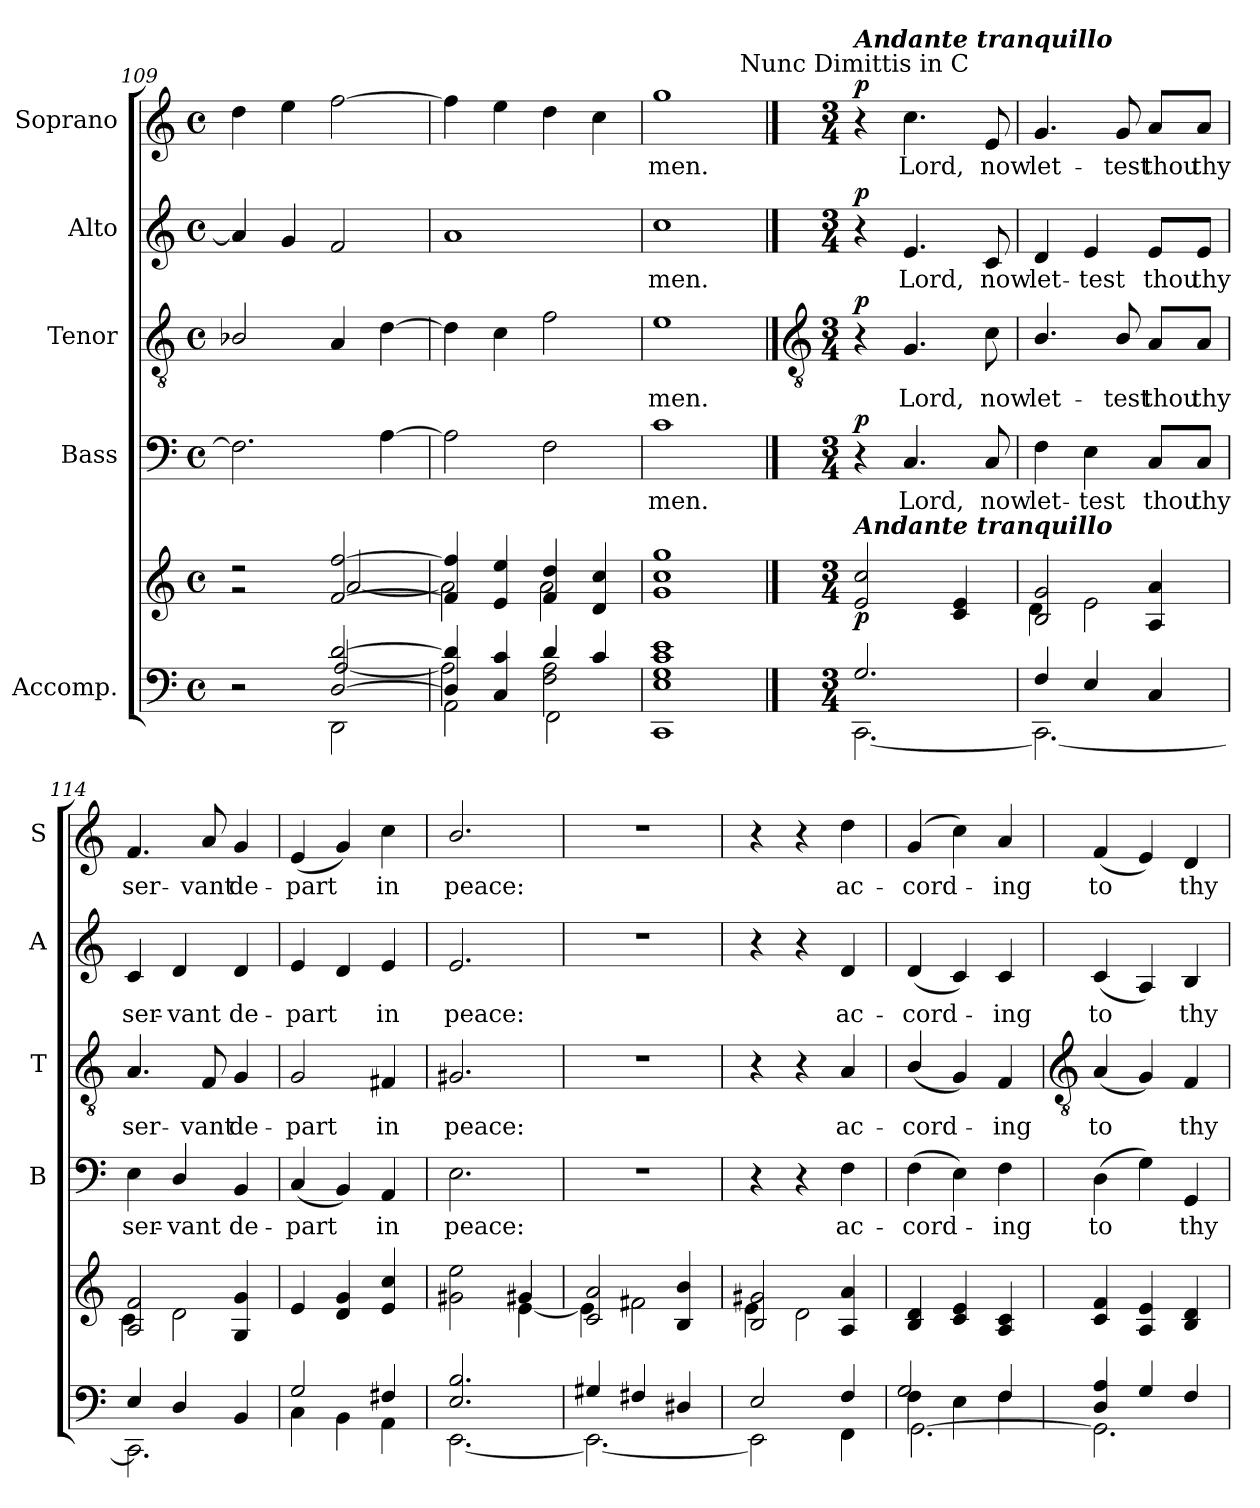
**kern	**kern	**dynam	**kern	**text	**dynam	**kern	**text	**dynam	**kern	**text	**dynam	**kern	**text	**dynam
*part5	*part5	*part5	*part4	*part4	*part4	*part3	*part3	*part3	*part2	*part2	*part2	*part1	*part1	*part1
*staff6	*staff5	*staff5/6	*staff4	*staff4	*staff4	*staff3	*staff3	*staff3	*staff2	*staff2	*staff2	*staff1	*staff1	*staff1
*I"Accomp.	*	*	*I"Bass	*	*	*I"Tenor	*	*	*I"Alto	*	*	*I"Soprano	*	*
*	*	*	*I'B	*	*	*I'T	*	*	*I'A	*	*	*I'S	*	*
*clefF4	*clefG2	*	*clefF4	*	*	*clefGv2	*	*	*clefG2	*	*	*clefG2	*	*
*k[]	*k[]	*	*k[]	*	*	*k[]	*	*	*k[]	*	*	*k[]	*	*
*C:	*C:	*	*C:	*	*	*C:	*	*	*C:	*	*	*C:	*	*
*M4/4	*M4/4	*	*M4/4	*	*	*M4/4	*	*	*M4/4	*	*	*M4/4	*	*
*met(c)	*met(c)	*	*met(c)	*	*	*met(c)	*	*	*met(c)	*	*	*met(c)	*	*
=109	=109	=109	=109	=109	=109	=109	=109	=109	=109	=109	=109	=109	=109	=109
*^	*^	*	*	*	*	*	*	*	*	*	*	*	*	*
*	*^	*	*	*	*	*	*	*	*	*	*	*	*	*	*	*
2r	2r	2r	2r	2r	.	2.F]	.	.	2B-X/	.	.	4a]	.	.	4dd	.	.
.	.	.	.	.	.	.	.	.	.	.	.	4g	.	.	4ee	.	.
[2D/ [2d/	[2A/	2DD\	[2f/ [2ff/	[2a/	.	.	.	.	4A	.	.	2f	.	.	[2ff	.	.
.	.	.	.	.	.	[4A	.	.	[4d	.	.	.	.	.	.	.	.
=110	=110	=110	=110	=110	=110	=110	=110	=110	=110	=110	=110	=110	=110	=110	=110	=110	=110
4D/] 4d/]	2A\]	2AA\	4f/] 4ff/]	2a\]	.	2A]	.	.	4d]	.	.	1a	.	.	4ff]	.	.
4C/ 4c/	.	.	4e/ 4ee/	.	.	.	.	.	4c	.	.	.	.	.	4ee	.	.
4d/	2F\ 2A\	2FF\	4f/ 4dd/	2a\	.	2F	.	.	2f	.	.	.	.	.	4dd	.	.
4c/	.	.	4d/ 4cc/	.	.	.	.	.	.	.	.	.	.	.	4cc	.	.
=111	=111	=111	=111	=111	=111	=111	=111	=111	=111	=111	=111	=111	=111	=111	=111	=111	=111
!	!	!	!	!	!	!	!LO:LY:b	!	!	!LO:LY:b	!	!	!LO:LY:b	!	!	!LO:LY:b	!
1c/ 1e/	1ryy	1CC\ 1E\ 1G\	1cc/ 1gg/	1g\	.	1c	men.	.	1e	men.	.	1cc	men.	.	1gg	men.	.
!!LO:LB:g=z
==112	==112	==112	==112	==112	==112	==112	==112	==112	==112	==112	==112	==112	==112	==112	==112	==112	==112
*	*	*	*	*	*	*	*	*	*clefGv2	*	*	*	*	*	*	*	*
*M3/4	*	*	*M3/4	*	*	*M3/4	*	*	*M3/4	*	*	*M3/4	*	*	*M3/4	*	*
!	!	!	!	!	!	!	!	!	!	!	!	!	!	!	!LO:TX:a:cj:t=Nunc Dimittis in C	!	!
!	!	!	!	!	!	!	!	!	!	!	!	!	!	!	!LO:TX:a:Bi:t=Andante tranquillo	!	!
!	!	!	!LO:TX:a:Bi:t=Andante tranquillo	!	!	!	!	!	!	!	!	!	!	!	!	!	!
!	!	!LO:N:vis=1	!	!LO:N:vis=1	!LO:DY:b	!	!	!LO:DY:b	!	!	!LO:DY:b	!	!	!LO:DY:b	!	!	!LO:DY:b
2.G/	[2.CC\	2.ryy	2e/ 2cc/	2.ryy	p	4r	.	p	4r	.	p	4r	.	p	4r	.	p
!	!	!	!	!	!	!	!LO:LY:b	!	!	!LO:LY:b	!	!	!LO:LY:b	!	!	!LO:LY:b	!
.	.	.	.	.	.	4.C	Lord,	.	4.G	Lord,	.	4.e	Lord,	.	4.cc	Lord,	.
.	.	.	4c/ 4e/	.	.	.	.	.	.	.	.	.	.	.	.	.	.
!	!	!	!	!	!	!	!LO:LY:b	!	!	!LO:LY:b	!	!	!LO:LY:b	!	!	!LO:LY:b	!
.	.	.	.	.	.	8C	now	.	8c	now	.	8c	now	.	8e	now	.
=113	=113	=113	=113	=113	=113	=113	=113	=113	=113	=113	=113	=113	=113	=113	=113	=113	=113
!	!	!LO:N:vis=1	!	!	!	!	!LO:LY:b	!	!	!LO:LY:b	!	!	!LO:LY:b	!	!	!LO:LY:b	!
4F/	2.CC\_	2.ryy	2B/ 2g/	4d\	.	4F	let-	.	4.B/	let-	.	4d	let-	.	4.g	let-	.
!	!	!	!	!	!	!	!LO:LY:b	!	!	!	!	!	!LO:LY:b	!	!	!	!
4E/	.	.	.	2e\	.	4E	-test	.	.	.	.	4e	-test	.	.	.	.
!	!	!	!	!	!	!	!	!	!	!LO:LY:b	!	!	!	!	!	!LO:LY:b	!
.	.	.	.	.	.	.	.	.	8B/	-test	.	.	.	.	8g	-test	.
!	!	!	!	!	!	!	!LO:LY:b	!	!	!LO:LY:b	!	!	!LO:LY:b	!	!	!LO:LY:b	!
4C/	.	.	4A/ 4a/	.	.	8C/L	thou	.	8A/L	thou	.	8e/L	thou	.	8a/L	thou	.
!	!	!	!	!	!	!	!LO:LY:b	!	!	!LO:LY:b	!	!	!LO:LY:b	!	!	!LO:LY:b	!
.	.	.	.	.	.	8C/J	thy	.	8A/J	thy	.	8e/J	thy	.	8a/J	thy	.
=114	=114	=114	=114	=114	=114	=114	=114	=114	=114	=114	=114	=114	=114	=114	=114	=114	=114
!	!	!LO:N:vis=1	!	!	!	!	!LO:LY:b	!	!	!LO:LY:b	!	!	!LO:LY:b	!	!	!LO:LY:b	!
4E/	2.CC\]	2.ryy	2A/ 2f/	4c\	.	4E	ser-	.	4.A	ser-	.	4c	ser-	.	4.f	ser-	.
!	!	!	!	!	!	!	!LO:LY:b	!	!	!	!	!	!LO:LY:b	!	!	!	!
4D/	.	.	.	2d\	.	4D/	-vant	.	.	.	.	4d	-vant	.	.	.	.
!	!	!	!	!	!	!	!	!	!	!LO:LY:b	!	!	!	!	!	!LO:LY:b	!
.	.	.	.	.	.	.	.	.	8F	-vant	.	.	.	.	8a	-vant	.
!	!	!	!	!	!	!	!LO:LY:b	!	!	!LO:LY:b	!	!	!LO:LY:b	!	!	!LO:LY:b	!
4BB/	.	.	4G/ 4g/	.	.	4BB	de-	.	4G	de-	.	4d	de-	.	4g	de-	.
=115	=115	=115	=115	=115	=115	=115	=115	=115	=115	=115	=115	=115	=115	=115	=115	=115	=115
!	!	!LO:N:vis=1	!	!LO:N:vis=1	!	!	!LO:LY:b	!	!	!LO:LY:b	!	!	!LO:LY:b	!	!	!LO:LY:b	!
2G/	4C\	2.ryy	4e/	2.ryy	.	(<4C	-part	.	2G	-part	.	4e	-part	.	(<4e	-part	.
.	4BB\	.	4d/ 4g/	.	.	4BB)	.	.	.	.	.	4d	.	.	4g)	.	.
!	!	!	!	!	!	!	!LO:LY:b	!	!	!LO:LY:b	!	!	!LO:LY:b	!	!	!LO:LY:b	!
4F#X/	4AA\	.	4e/ 4cc/	.	.	4AA	in	.	4F#X	in	.	4e	in	.	4cc	in	.
=116	=116	=116	=116	=116	=116	=116	=116	=116	=116	=116	=116	=116	=116	=116	=116	=116	=116
!	!	!LO:N:vis=1	!	!	!	!	!LO:LY:b	!	!	!LO:LY:b	!	!	!LO:LY:b	!	!	!LO:LY:b	!
2.E/ 2.B/	[2.EE\	2.ryy	2ryy	2g#X\ 2ee\	.	2.E	peace:	.	2.G#X	peace:	.	2.e	peace:	.	2.b/	peace:	.
.	.	.	4g#X/	[4e\	.	.	.	.	.	.	.	.	.	.	.	.	.
=117	=117	=117	=117	=117	=117	=117	=117	=117	=117	=117	=117	=117	=117	=117	=117	=117	=117
!	!	!LO:N:vis=1	!	!	!	!LO:N:vis=1	!	!	!LO:N:vis=1	!	!	!LO:N:vis=1	!	!	!LO:N:vis=1	!	!
4G#X/	2.EE\_	2.ryy	2c/ 2a/	4e\]	.	2.r	.	.	2.r	.	.	2.r	.	.	2.r	.	.
4F#X/	.	.	.	2f#X\	.	.	.	.	.	.	.	.	.	.	.	.	.
4D#X/	.	.	4B/ 4b/	.	.	.	.	.	.	.	.	.	.	.	.	.	.
=118	=118	=118	=118	=118	=118	=118	=118	=118	=118	=118	=118	=118	=118	=118	=118	=118	=118
!	!LO:N:vis=1	!	!	!	!	!	!	!	!	!	!	!	!	!	!	!	!
2E/	2.ryy	2EE\]	2B/ 2g#X/	4e\	.	4r	.	.	4r	.	.	4r	.	.	4r	.	.
.	.	.	.	2d\	.	4r	.	.	4r	.	.	4r	.	.	4r	.	.
!	!	!	!	!	!	!	!LO:LY:b	!	!	!LO:LY:b	!	!	!LO:LY:b	!	!	!LO:LY:b	!
4F/	.	4FF\	4A/ 4a/	.	.	4F	ac-	.	4A	ac-	.	4d	ac-	.	4dd	ac-	.
=119	=119	=119	=119	=119	=119	=119	=119	=119	=119	=119	=119	=119	=119	=119	=119	=119	=119
!	!	!	!	!LO:N:vis=1	!	!	!LO:LY:b	!	!	!LO:LY:b	!	!	!LO:LY:b	!	!	!LO:LY:b	!
4F\	2G/	[2.GG\	4B/ 4d/	2.ryy	.	(>4F	-cord-	.	(<4B/	-cord-	.	(<4d	-cord-	.	(<4g	-cord-	.
4E\	.	.	4c/ 4e/	.	.	4E)	.	.	4G)	.	.	4c)	.	.	4cc)	.	.
!	!	!	!	!	!	!	!LO:LY:b	!	!	!LO:LY:b	!	!	!LO:LY:b	!	!	!LO:LY:b	!
4F\	4F/	.	4A/ 4c/	.	.	4F	ing	.	4F	ing	.	4c	ing	.	4a	ing	.
!!LO:LB:g=z
=120	=120	=120	=120	=120	=120	=120	=120	=120	=120	=120	=120	=120	=120	=120	=120	=120	=120
*	*	*	*	*	*	*	*	*	*clefGv2	*	*	*	*	*	*	*	*
!	!LO:N:vis=1	!	!	!LO:N:vis=1	!	!	!LO:LY:b	!	!	!LO:LY:b	!	!	!LO:LY:b	!	!	!LO:LY:b	!
4D/ 4A/	2.ryy	2.GG\]	4c/ 4f/	2.ryy	.	(4D	to	.	(<4A	to	.	(<4c	to	.	(<4f	to	.
4G/	.	.	4A/ 4e/	.	.	4G)	.	.	4G)	.	.	4A)	.	.	4e)	.	.
!	!	!	!	!	!	!	!LO:LY:b	!	!	!LO:LY:b	!	!	!LO:LY:b	!	!	!LO:LY:b	!
4F/	.	.	4B/ 4d/	.	.	4GG	thy	.	4F	thy	.	4B	thy	.	4d	thy	.
*v	*v	*v	*	*	*	*	*	*	*	*	*	*	*	*	*	*	*
*	*v	*v	*	*	*	*	*	*	*	*	*	*	*	*	*
=	=	=	=	=	=	=	=	=	=	=	=	=	=	=
*-	*-	*-	*-	*-	*-	*-	*-	*-	*-	*-	*-	*-	*-	*-
